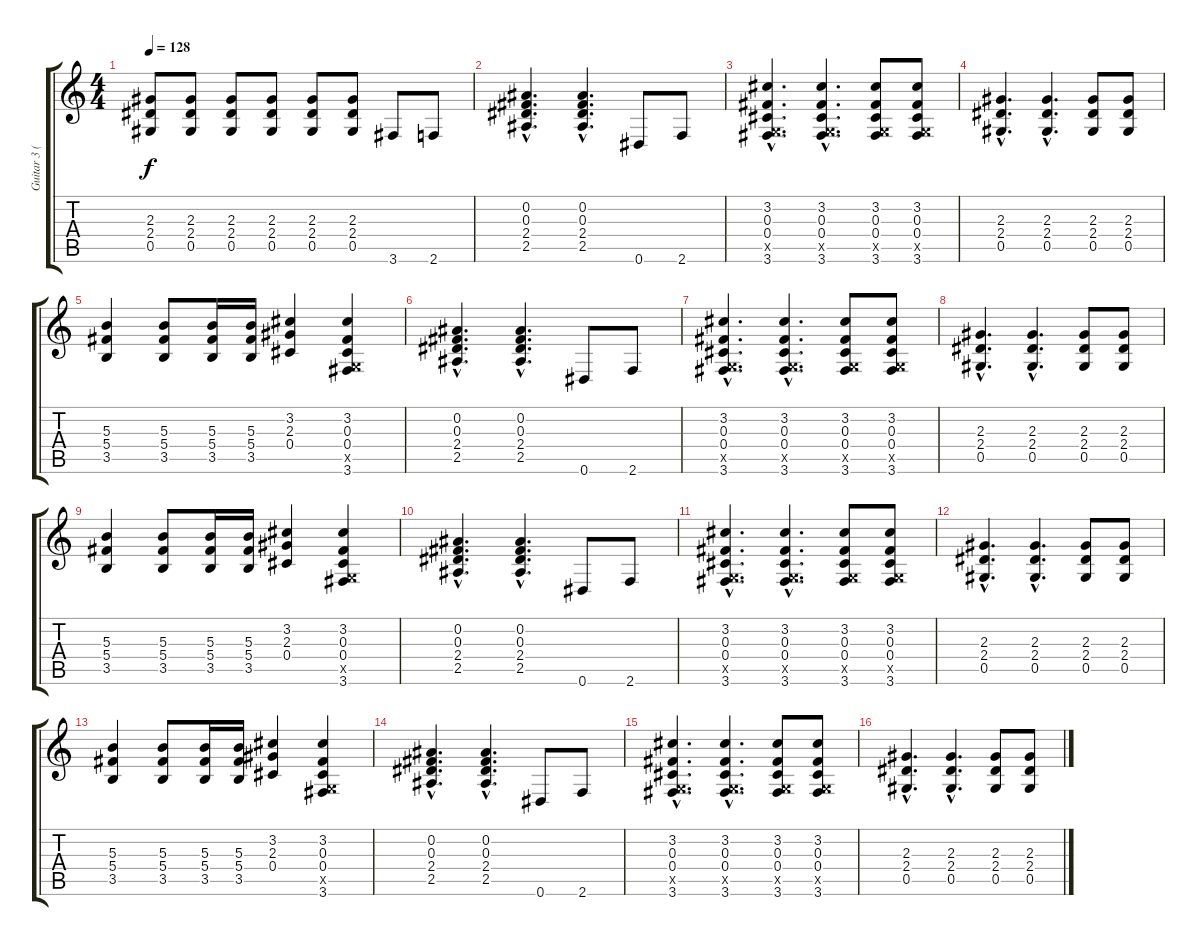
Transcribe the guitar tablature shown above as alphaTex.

\track ("Guitar 3 (Izzy)" "Guitar 3 (") {instrument acousticguitarsteel}
\staff {score tabs}
\tuning (Eb4 Bb3 Gb3 Db3 Ab2 Eb2) {hide}
\ts (4 4)
\tempo 128
\clef g2
\ks c
(2.3 2.4 0.5).8{dy f} (2.3 2.4 0.5).8 (2.3 2.4 0.5).8 (2.3 2.4 0.5).8 (2.3 2.4 0.5).8 (2.3 2.4 0.5).8 3.6.8 2.6.8 |
(0.2{hac} 0.3{hac} 2.4{hac} 2.5{hac}).4{d} (0.2{hac} 0.3{hac} 2.4{hac} 2.5{hac}).4{d} 0.6.8 2.6.8 |
(3.2{hac} 0.3{hac} 0.4{hac} -1.5{hac x} 3.6{hac}).4{d} (3.2{hac} 0.3{hac} 0.4{hac} -1.5{hac x} 3.6{hac}).4{d} (3.2 0.3 0.4 -1.5{x} 3.6).8 (3.2 0.3 0.4 -1.5{x} 3.6).8 |
(2.3{hac} 2.4{hac} 0.5{hac}).4{d} (2.3{hac} 2.4{hac} 0.5{hac}).4{d} (2.3 2.4 0.5).8 (2.3 2.4 0.5).8 |
(5.3 5.4 3.5).4 (5.3 5.4 3.5).8 (5.3 5.4 3.5).16 (5.3 5.4 3.5).16 (3.2 2.3 0.4).4 (3.2 0.3 0.4 -1.5{x} 3.6).4 |
(0.2{hac} 0.3{hac} 2.4{hac} 2.5{hac}).4{d} (0.2{hac} 0.3{hac} 2.4{hac} 2.5{hac}).4{d} 0.6.8 2.6.8 |
(3.2{hac} 0.3{hac} 0.4{hac} -1.5{hac x} 3.6{hac}).4{d} (3.2{hac} 0.3{hac} 0.4{hac} -1.5{hac x} 3.6{hac}).4{d} (3.2 0.3 0.4 -1.5{x} 3.6).8 (3.2 0.3 0.4 -1.5{x} 3.6).8 |
(2.3{hac} 2.4{hac} 0.5{hac}).4{d} (2.3{hac} 2.4{hac} 0.5{hac}).4{d} (2.3 2.4 0.5).8 (2.3 2.4 0.5).8 |
(5.3 5.4 3.5).4 (5.3 5.4 3.5).8 (5.3 5.4 3.5).16 (5.3 5.4 3.5).16 (3.2 2.3 0.4).4 (3.2 0.3 0.4 -1.5{x} 3.6).4 |
(0.2{hac} 0.3{hac} 2.4{hac} 2.5{hac}).4{d} (0.2{hac} 0.3{hac} 2.4{hac} 2.5{hac}).4{d} 0.6.8 2.6.8 |
(3.2{hac} 0.3{hac} 0.4{hac} -1.5{hac x} 3.6{hac}).4{d} (3.2{hac} 0.3{hac} 0.4{hac} -1.5{hac x} 3.6{hac}).4{d} (3.2 0.3 0.4 -1.5{x} 3.6).8 (3.2 0.3 0.4 -1.5{x} 3.6).8 |
(2.3{hac} 2.4{hac} 0.5{hac}).4{d} (2.3{hac} 2.4{hac} 0.5{hac}).4{d} (2.3 2.4 0.5).8 (2.3 2.4 0.5).8 |
(5.3 5.4 3.5).4 (5.3 5.4 3.5).8 (5.3 5.4 3.5).16 (5.3 5.4 3.5).16 (3.2 2.3 0.4).4 (3.2 0.3 0.4 -1.5{x} 3.6).4 |
(0.2{hac} 0.3{hac} 2.4{hac} 2.5{hac}).4{d} (0.2{hac} 0.3{hac} 2.4{hac} 2.5{hac}).4{d} 0.6.8 2.6.8 |
(3.2{hac} 0.3{hac} 0.4{hac} -1.5{hac x} 3.6{hac}).4{d} (3.2{hac} 0.3{hac} 0.4{hac} -1.5{hac x} 3.6{hac}).4{d} (3.2 0.3 0.4 -1.5{x} 3.6).8 (3.2 0.3 0.4 -1.5{x} 3.6).8 |
(2.3{hac} 2.4{hac} 0.5{hac}).4{d} (2.3{hac} 2.4{hac} 0.5{hac}).4{d} (2.3 2.4 0.5).8 (2.3 2.4 0.5).8
